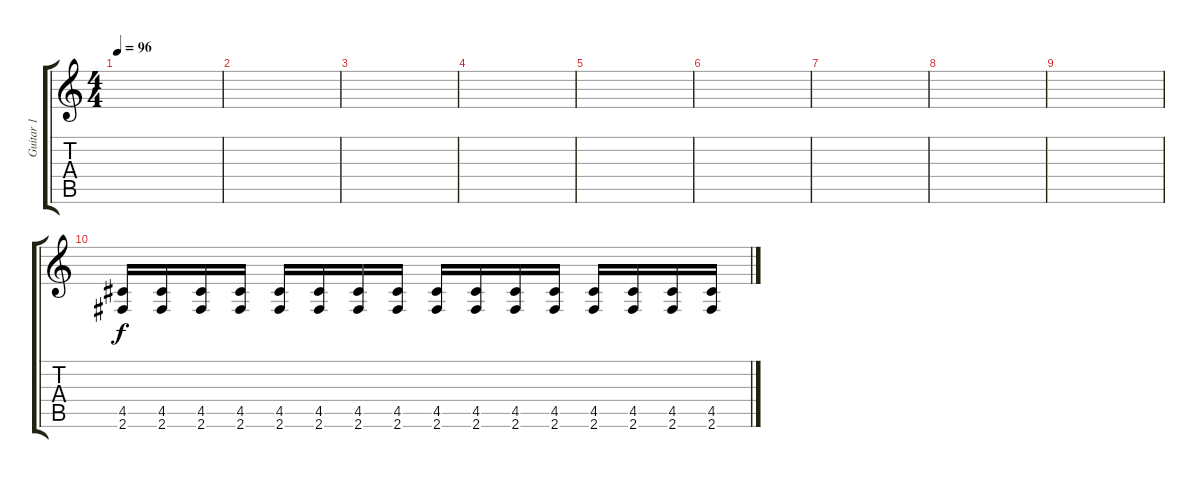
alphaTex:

\track ("Guitar 1" "Guitar 1") {instrument acousticguitarsteel}
\staff {score tabs}
\tuning (E4 B3 G3 D3 A2 E2) {hide}
\ts (4 4)
\tempo 96
\clef g2
\ks c
|
|
|
|
|
|
|
|
|
(4.5 2.6).16 (4.5 2.6).16 (4.5 2.6).16 (4.5 2.6).16 (4.5 2.6).16 (4.5 2.6).16 (4.5 2.6).16 (4.5 2.6).16 (4.5 2.6).16 (4.5 2.6).16 (4.5 2.6).16 (4.5 2.6).16 (4.5 2.6).16 (4.5 2.6).16 (4.5 2.6).16 (4.5 2.6).16
